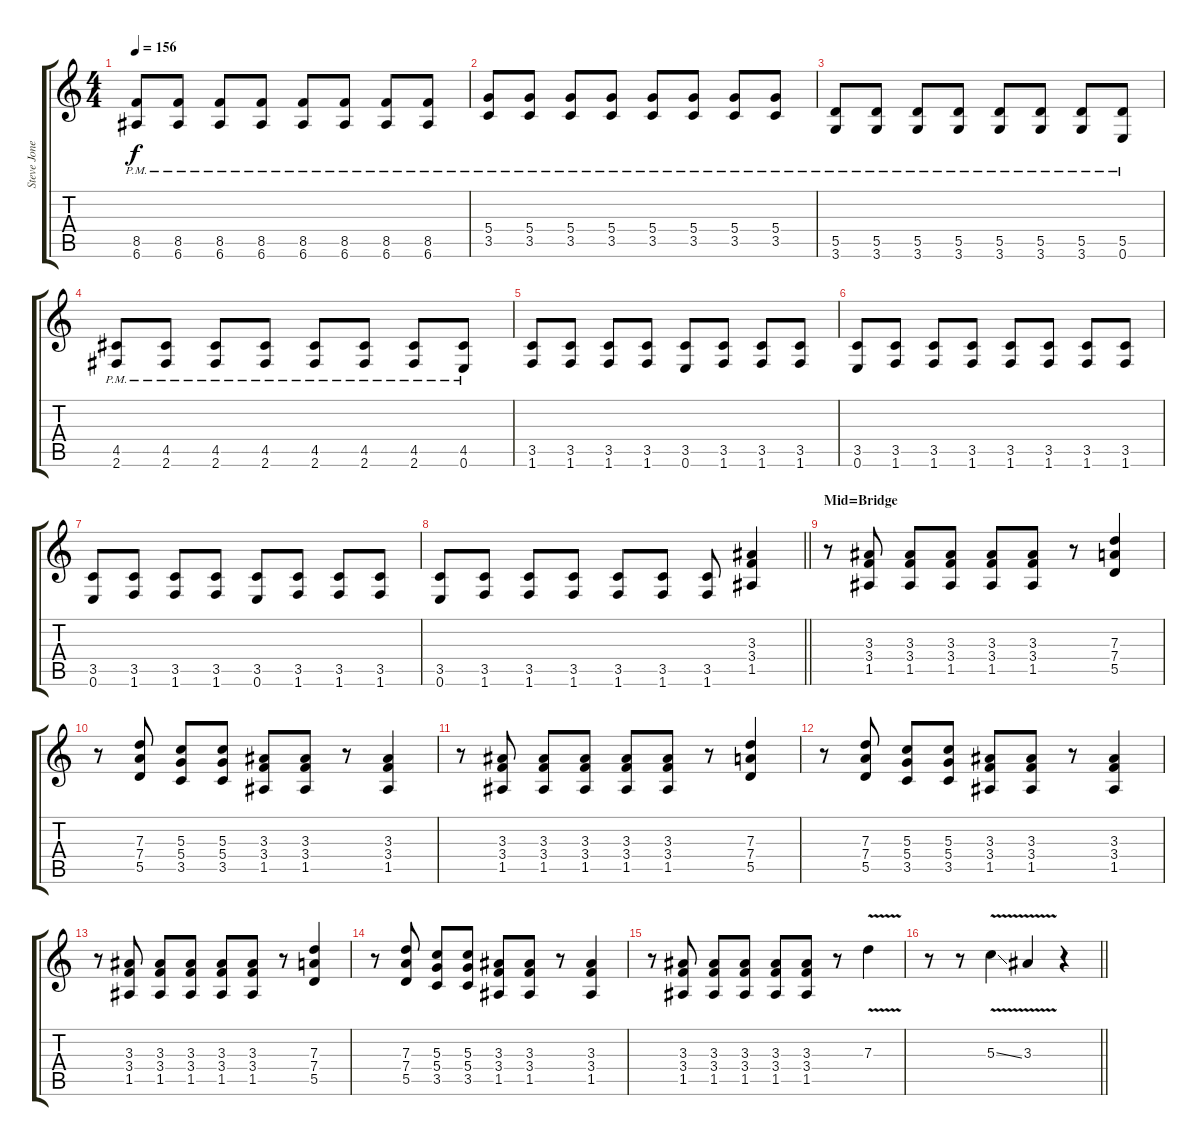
\track ("Steve Jones" "Steve Jone") {instrument overdrivenguitar}
\staff {score tabs}
\tuning (E4 B3 G3 D3 A2 E2) {hide}
\ts (4 4)
\tempo 156
\clef g2
\ks c
(8.5{pm} 6.6{pm}).8{dy f} (8.5{pm} 6.6{pm}).8 (8.5{pm} 6.6{pm}).8 (8.5{pm} 6.6{pm}).8 (8.5{pm} 6.6{pm}).8 (8.5{pm} 6.6{pm}).8 (8.5{pm} 6.6{pm}).8 (8.5{pm} 6.6{pm}).8 |
(5.4{pm} 3.5{pm}).8 (5.4{pm} 3.5{pm}).8 (5.4{pm} 3.5{pm}).8 (5.4{pm} 3.5{pm}).8 (5.4{pm} 3.5{pm}).8 (5.4{pm} 3.5{pm}).8 (5.4{pm} 3.5{pm}).8 (5.4{pm} 3.5{pm}).8 |
(5.5{pm} 3.6{pm}).8 (5.5{pm} 3.6{pm}).8 (5.5{pm} 3.6{pm}).8 (5.5{pm} 3.6{pm}).8 (5.5{pm} 3.6{pm}).8 (5.5{pm} 3.6{pm}).8 (5.5{pm} 3.6{pm}).8 (5.5{pm} 0.6{pm}).8 |
(4.5{pm} 2.6{pm}).8 (4.5{pm} 2.6{pm}).8 (4.5{pm} 2.6{pm}).8 (4.5{pm} 2.6{pm}).8 (4.5{pm} 2.6{pm}).8 (4.5{pm} 2.6{pm}).8 (4.5{pm} 2.6{pm}).8 (4.5{pm} 0.6{pm}).8 |
(3.5 1.6).8 (3.5 1.6).8 (3.5 1.6).8 (3.5 1.6).8 (3.5 0.6).8 (3.5 1.6).8 (3.5 1.6).8 (3.5 1.6).8 |
(3.5 0.6).8 (3.5 1.6).8 (3.5 1.6).8 (3.5 1.6).8 (3.5 1.6).8 (3.5 1.6).8 (3.5 1.6).8 (3.5 1.6).8 |
(3.5 0.6).8 (3.5 1.6).8 (3.5 1.6).8 (3.5 1.6).8 (3.5 0.6).8 (3.5 1.6).8 (3.5 1.6).8 (3.5 1.6).8 |
\barLineRight lightlight
(3.5 0.6).8 (3.5 1.6).8 (3.5 1.6).8 (3.5 1.6).8 (3.5 1.6).8 (3.5 1.6).8 (3.5 1.6).8 (3.3 3.4 1.5).4 |
\section ("" "Mid=Bridge")
r.8 (3.3 3.4 1.5).8 (3.3 3.4 1.5).8 (3.3 3.4 1.5).8 (3.3 3.4 1.5).8 (3.3 3.4 1.5).8 r.8 (7.3 7.4 5.5).4 |
r.8 (7.3 7.4 5.5).8 (5.3 5.4 3.5).8 (5.3 5.4 3.5).8 (3.3 3.4 1.5).8 (3.3 3.4 1.5).8 r.8 (3.3 3.4 1.5).4 |
r.8 (3.3 3.4 1.5).8 (3.3 3.4 1.5).8 (3.3 3.4 1.5).8 (3.3 3.4 1.5).8 (3.3 3.4 1.5).8 r.8 (7.3 7.4 5.5).4 |
r.8 (7.3 7.4 5.5).8 (5.3 5.4 3.5).8 (5.3 5.4 3.5).8 (3.3 3.4 1.5).8 (3.3 3.4 1.5).8 r.8 (3.3 3.4 1.5).4 |
r.8 (3.3 3.4 1.5).8 (3.3 3.4 1.5).8 (3.3 3.4 1.5).8 (3.3 3.4 1.5).8 (3.3 3.4 1.5).8 r.8 (7.3 7.4 5.5).4 |
r.8 (7.3 7.4 5.5).8 (5.3 5.4 3.5).8 (5.3 5.4 3.5).8 (3.3 3.4 1.5).8 (3.3 3.4 1.5).8 r.8 (3.3 3.4 1.5).4 |
r.8 (3.3 3.4 1.5).8 (3.3 3.4 1.5).8 (3.3 3.4 1.5).8 (3.3 3.4 1.5).8 (3.3 3.4 1.5).8 r.8 7.3{v}.4 |
\barLineRight lightlight
r.8 r.8 5.3{v ss}.4 3.3{v}.4 r.4
